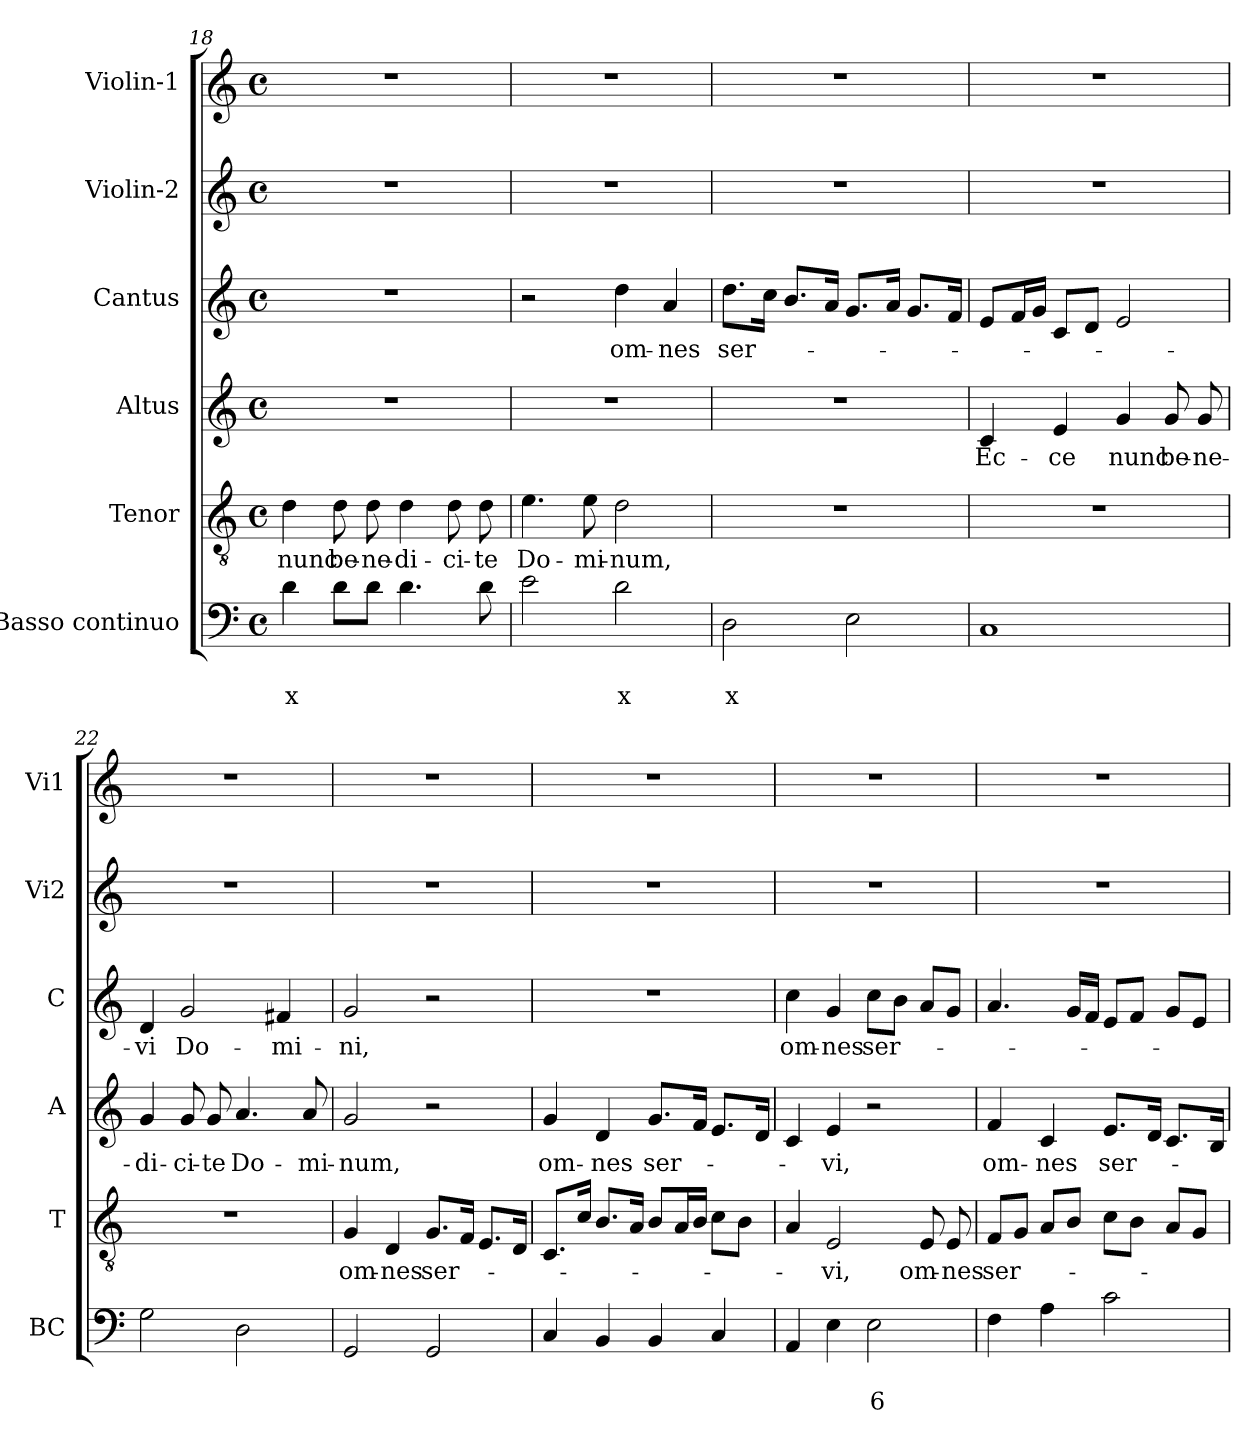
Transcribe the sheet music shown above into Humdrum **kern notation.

**kern	**text	**text	**kern	**text	**kern	**text	**kern	**text	**kern	**kern
*part6	*part6	*part6	*part5	*part5	*part4	*part4	*part3	*part3	*part2	*part1
*staff6	*staff6	*staff6	*staff5	*staff5	*staff4	*staff4	*staff3	*staff3	*staff2	*staff1
*I"Basso continuo	*	*	*I"Tenor	*	*I"Altus	*	*I"Cantus	*	*I"Violin-2	*I"Violin-1
*I'BC	*	*	*I'T	*	*I'A	*	*I'C	*	*I'Vi2	*I'Vi1
*clefF4	*	*	*clefGv2	*	*clefG2	*	*clefG2	*	*clefG2	*clefG2
*k[]	*	*	*k[]	*	*k[]	*	*k[]	*	*k[]	*k[]
*C:	*	*	*C:	*	*C:	*	*C:	*	*C:	*C:
*M4/4	*	*	*M4/4	*	*M4/4	*	*M4/4	*	*M4/4	*M4/4
*met(c)	*	*	*met(c)	*	*met(c)	*	*met(c)	*	*met(c)	*met(c)
=18	=18	=18	=18	=18	=18	=18	=18	=18	=18	=18
!	!	!LO:LY:b	!	!LO:LY:b	!	!	!	!	!	!
4d\	.	x	4d\	nunc	1r	.	1r	.	1r	1r
!	!	!	!	!LO:LY:b	!	!	!	!	!	!
8d\L	.	.	8d\	be-	.	.	.	.	.	.
!	!	!	!	!LO:LY:b	!	!	!	!	!	!
8d\J	.	.	8d\	-ne-	.	.	.	.	.	.
!	!	!	!	!LO:LY:b	!	!	!	!	!	!
4.d\	.	.	4d\	-di-	.	.	.	.	.	.
!	!	!	!	!LO:LY:b	!	!	!	!	!	!
.	.	.	8d\	-ci-	.	.	.	.	.	.
!	!	!	!	!LO:LY:b	!	!	!	!	!	!
8d\	.	.	8d\	-te	.	.	.	.	.	.
=19	=19	=19	=19	=19	=19	=19	=19	=19	=19	=19
!	!	!	!	!LO:LY:b	!	!	!	!	!	!
2e\	.	.	4.e\	Do-	1r	.	2r	.	1r	1r
!	!	!	!	!LO:LY:b	!	!	!	!	!	!
.	.	.	8e\	-mi-	.	.	.	.	.	.
!	!	!LO:LY:b	!	!LO:LY:b	!	!	!	!LO:LY:b	!	!
2d\	.	x	2d\	-num,	.	.	4dd\	om-	.	.
!	!	!	!	!	!	!	!	!LO:LY:b	!	!
.	.	.	.	.	.	.	4a/	-nes	.	.
=20	=20	=20	=20	=20	=20	=20	=20	=20	=20	=20
!	!	!LO:LY:b	!	!	!	!	!	!LO:LY:b	!	!
2D\	.	x	1r	.	1r	.	8.dd\L	ser-	1r	1r
.	.	.	.	.	.	.	16cc\Jk	.	.	.
.	.	.	.	.	.	.	8.b/L	.	.	.
.	.	.	.	.	.	.	16a/Jk	.	.	.
2E\	.	.	.	.	.	.	8.g/L	.	.	.
.	.	.	.	.	.	.	16a/Jk	.	.	.
.	.	.	.	.	.	.	8.g/L	.	.	.
.	.	.	.	.	.	.	16f/Jk	.	.	.
!!LO:LB:g=z
=21	=21	=21	=21	=21	=21	=21	=21	=21	=21	=21
!	!	!	!	!	!	!LO:LY:b	!	!	!	!
1C	.	.	1r	.	4c/	Ec-	8e/L	.	1r	1r
.	.	.	.	.	.	.	16f/L	.	.	.
.	.	.	.	.	.	.	16g/JJ	.	.	.
!	!	!	!	!	!	!LO:LY:b	!	!	!	!
.	.	.	.	.	4e/	-ce	8c/L	.	.	.
.	.	.	.	.	.	.	8d/J	.	.	.
!	!	!	!	!	!	!LO:LY:b	!	!	!	!
.	.	.	.	.	4g/	nunc	2e/	.	.	.
!	!	!	!	!	!	!LO:LY:b	!	!	!	!
.	.	.	.	.	8g/	be-	.	.	.	.
!	!	!	!	!	!	!LO:LY:b	!	!	!	!
.	.	.	.	.	8g/	-ne-	.	.	.	.
=22	=22	=22	=22	=22	=22	=22	=22	=22	=22	=22
!	!	!	!	!	!	!LO:LY:b	!	!LO:LY:b	!	!
2G\	.	.	1r	.	4g/	-di-	4d/	-vi	1r	1r
!	!	!	!	!	!	!LO:LY:b	!	!LO:LY:b	!	!
.	.	.	.	.	8g/	-ci-	2g/	Do-	.	.
!	!	!	!	!	!	!LO:LY:b	!	!	!	!
.	.	.	.	.	8g/	-te	.	.	.	.
!	!	!	!	!	!	!LO:LY:b	!	!	!	!
2D\	.	.	.	.	4.a/	Do-	.	.	.	.
!	!	!	!	!	!	!	!	!LO:LY:b	!	!
.	.	.	.	.	.	.	4f#X/	-mi-	.	.
!	!	!	!	!	!	!LO:LY:b	!	!	!	!
.	.	.	.	.	8a/	-mi-	.	.	.	.
=23	=23	=23	=23	=23	=23	=23	=23	=23	=23	=23
!	!	!	!	!LO:LY:b	!	!LO:LY:b	!	!LO:LY:b	!	!
2GG/	.	.	4G/	om-	2g/	-num,	2g/	-ni,	1r	1r
!	!	!	!	!LO:LY:b	!	!	!	!	!	!
.	.	.	4D/	-nes	.	.	.	.	.	.
!	!	!	!	!LO:LY:b	!	!	!	!	!	!
2GG/	.	.	8.G/L	ser-	2r	.	2r	.	.	.
.	.	.	16F/Jk	.	.	.	.	.	.	.
.	.	.	8.E/L	.	.	.	.	.	.	.
.	.	.	16D/Jk	.	.	.	.	.	.	.
=24	=24	=24	=24	=24	=24	=24	=24	=24	=24	=24
!	!	!	!	!	!	!LO:LY:b	!	!	!	!
4C/	.	.	8.C/L	.	4g/	om-	1r	.	1r	1r
.	.	.	16c/Jk	.	.	.	.	.	.	.
!	!	!	!	!	!	!LO:LY:b	!	!	!	!
4BB/	.	.	8.B/L	.	4d/	-nes	.	.	.	.
.	.	.	16A/Jk	.	.	.	.	.	.	.
!	!	!	!	!	!	!LO:LY:b	!	!	!	!
4BB/	.	.	8B/L	.	8.g/L	ser-	.	.	.	.
.	.	.	16A/L	.	.	.	.	.	.	.
.	.	.	16B/JJ	.	16f/Jk	.	.	.	.	.
4C/	.	.	8c\L	.	8.e/L	.	.	.	.	.
.	.	.	8B\J	.	.	.	.	.	.	.
.	.	.	.	.	16d/Jk	.	.	.	.	.
=25	=25	=25	=25	=25	=25	=25	=25	=25	=25	=25
!	!	!	!	!	!	!	!	!LO:LY:b	!	!
4AA/	.	.	4A/	.	4c/	.	4cc\	om-	1r	1r
!	!	!	!	!LO:LY:b	!	!LO:LY:b	!	!LO:LY:b	!	!
4E\	.	.	2E/	-vi,	4e/	-vi,	4g/	-nes	.	.
!	!	!LO:LY:b	!	!	!	!	!	!LO:LY:b	!	!
2E\	.	6	.	.	2r	.	8cc\L	ser-	.	.
.	.	.	.	.	.	.	8b\J	.	.	.
!	!	!	!	!LO:LY:b	!	!	!	!	!	!
.	.	.	8E/	om-	.	.	8a/L	.	.	.
!	!	!	!	!LO:LY:b	!	!	!	!	!	!
.	.	.	8E/	-nes	.	.	8g/J	.	.	.
!!LO:PB:g=z
=26	=26	=26	=26	=26	=26	=26	=26	=26	=26	=26
!	!	!	!	!LO:LY:b	!	!LO:LY:b	!	!	!	!
4F\	.	.	8F/L	ser-	4f/	om-	4.a/	.	1r	1r
.	.	.	8G/J	.	.	.	.	.	.	.
!	!	!	!	!	!	!LO:LY:b	!	!	!	!
4A\	.	.	8A/L	.	4c/	-nes	.	.	.	.
.	.	.	8B/J	.	.	.	16g/LL	.	.	.
.	.	.	.	.	.	.	16f/JJ	.	.	.
!	!	!	!	!	!	!LO:LY:b	!	!	!	!
2c\	.	.	8c\L	.	8.e/L	ser-	8e/L	.	.	.
.	.	.	8B\J	.	.	.	8f/J	.	.	.
.	.	.	.	.	16d/Jk	.	.	.	.	.
.	.	.	8A/L	.	8.c/L	.	8g/L	.	.	.
.	.	.	8G/J	.	.	.	8e/J	.	.	.
.	.	.	.	.	16B/Jk	.	.	.	.	.
=	=	=	=	=	=	=	=	=	=	=
*-	*-	*-	*-	*-	*-	*-	*-	*-	*-	*-
